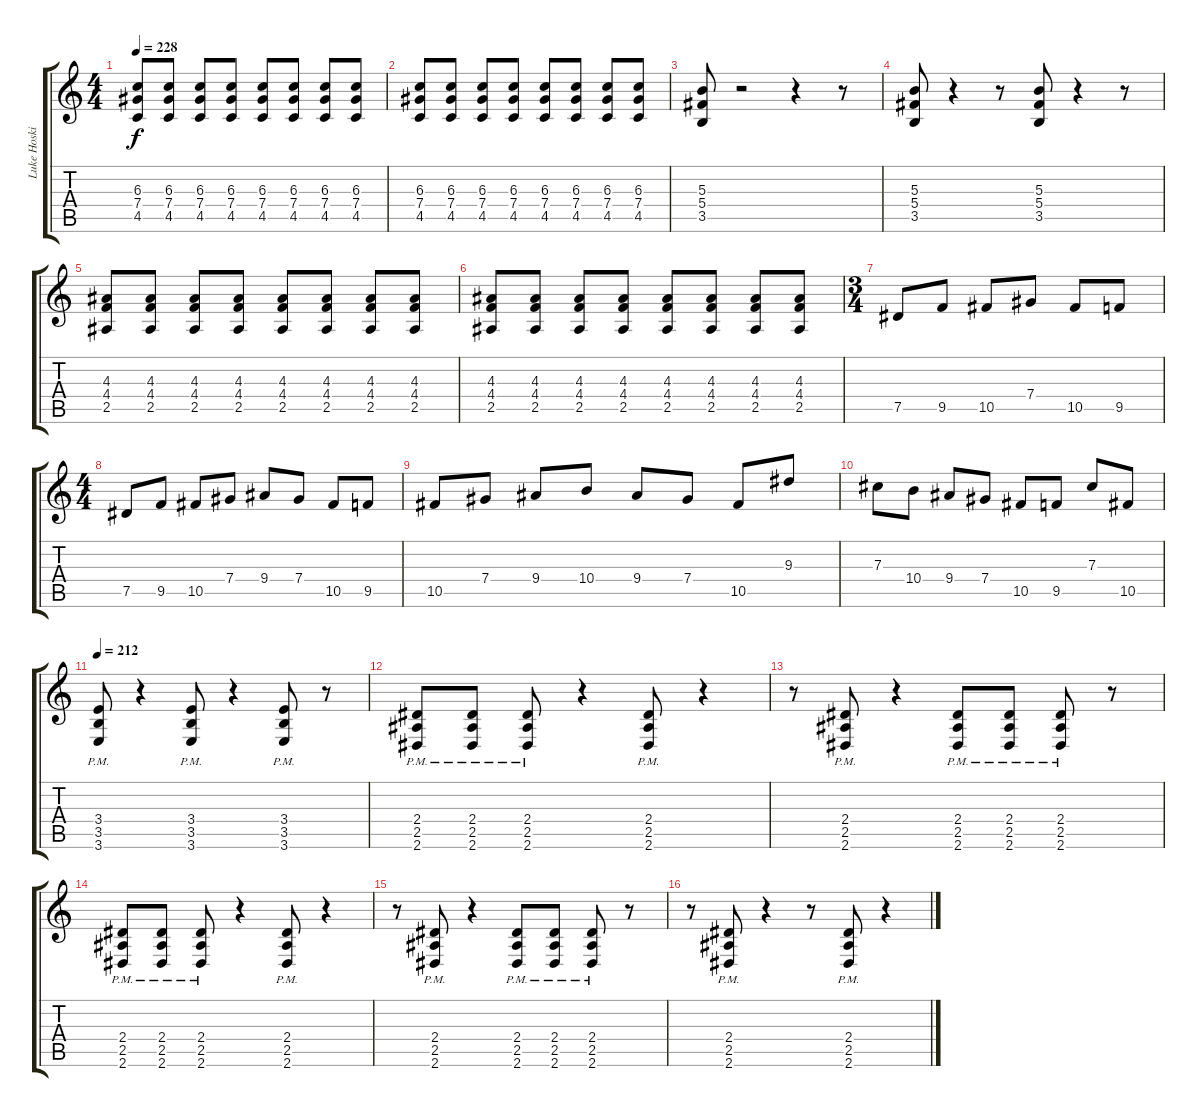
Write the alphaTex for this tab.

\track ("Luke Hoskin" "Luke Hoski") {instrument distortionguitar}
\staff {score tabs}
\tuning (Eb4 Bb3 Gb3 Db3 Ab2 Db2) {hide}
\ts (4 4)
\tempo 228
\clef g2
\ks c
(6.3 7.4 4.5).8{dy f} (6.3 7.4 4.5).8 (6.3 7.4 4.5).8 (6.3 7.4 4.5).8 (6.3 7.4 4.5).8 (6.3 7.4 4.5).8 (6.3 7.4 4.5).8 (6.3 7.4 4.5).8 |
(6.3 7.4 4.5).8 (6.3 7.4 4.5).8 (6.3 7.4 4.5).8 (6.3 7.4 4.5).8 (6.3 7.4 4.5).8 (6.3 7.4 4.5).8 (6.3 7.4 4.5).8 (6.3 7.4 4.5).8 |
(5.3 5.4 3.5).8 r.2 r.4 r.8 |
(5.3 5.4 3.5).8 r.4 r.8 (5.3 5.4 3.5).8 r.4 r.8 |
(4.3 4.4 2.5).8 (4.3 4.4 2.5).8 (4.3 4.4 2.5).8 (4.3 4.4 2.5).8 (4.3 4.4 2.5).8 (4.3 4.4 2.5).8 (4.3 4.4 2.5).8 (4.3 4.4 2.5).8 |
(4.3 4.4 2.5).8 (4.3 4.4 2.5).8 (4.3 4.4 2.5).8 (4.3 4.4 2.5).8 (4.3 4.4 2.5).8 (4.3 4.4 2.5).8 (4.3 4.4 2.5).8 (4.3 4.4 2.5).8 |
\ts (3 4)
7.5.8 9.5.8 10.5.8 7.4.8 10.5.8 9.5.8 |
\ts (4 4)
7.5.8 9.5.8 10.5.8 7.4.8 9.4.8 7.4.8 10.5.8 9.5.8 |
10.5.8 7.4.8 9.4.8 10.4.8 9.4.8 7.4.8 10.5.8 9.3.8 |
7.3.8 10.4.8 9.4.8 7.4.8 10.5.8 9.5.8 7.3.8 10.5.8 |
\tempo 212
(3.4{pm} 3.5{pm} 3.6{pm}).8 r.4 (3.4{pm} 3.5{pm} 3.6{pm}).8 r.4 (3.4{pm} 3.5{pm} 3.6{pm}).8 r.8 |
(2.4{pm} 2.5{pm} 2.6{pm}).8 (2.4{pm} 2.5{pm} 2.6{pm}).8 (2.4{pm} 2.5{pm} 2.6{pm}).8 r.4 (2.4{pm} 2.5{pm} 2.6{pm}).8 r.4 |
r.8 (2.4{pm} 2.5{pm} 2.6{pm}).8 r.4 (2.4{pm} 2.5{pm} 2.6{pm}).8 (2.4{pm} 2.5{pm} 2.6{pm}).8 (2.4{pm} 2.5{pm} 2.6{pm}).8 r.8 |
(2.4{pm} 2.5{pm} 2.6{pm}).8 (2.4{pm} 2.5{pm} 2.6{pm}).8 (2.4{pm} 2.5{pm} 2.6{pm}).8 r.4 (2.4{pm} 2.5{pm} 2.6{pm}).8 r.4 |
r.8 (2.4{pm} 2.5{pm} 2.6{pm}).8 r.4 (2.4{pm} 2.5{pm} 2.6{pm}).8 (2.4{pm} 2.5{pm} 2.6{pm}).8 (2.4{pm} 2.5{pm} 2.6{pm}).8 r.8 |
r.8 (2.4{pm} 2.5{pm} 2.6{pm}).8 r.4 r.8 (2.4{pm} 2.5{pm} 2.6{pm}).8 r.4
